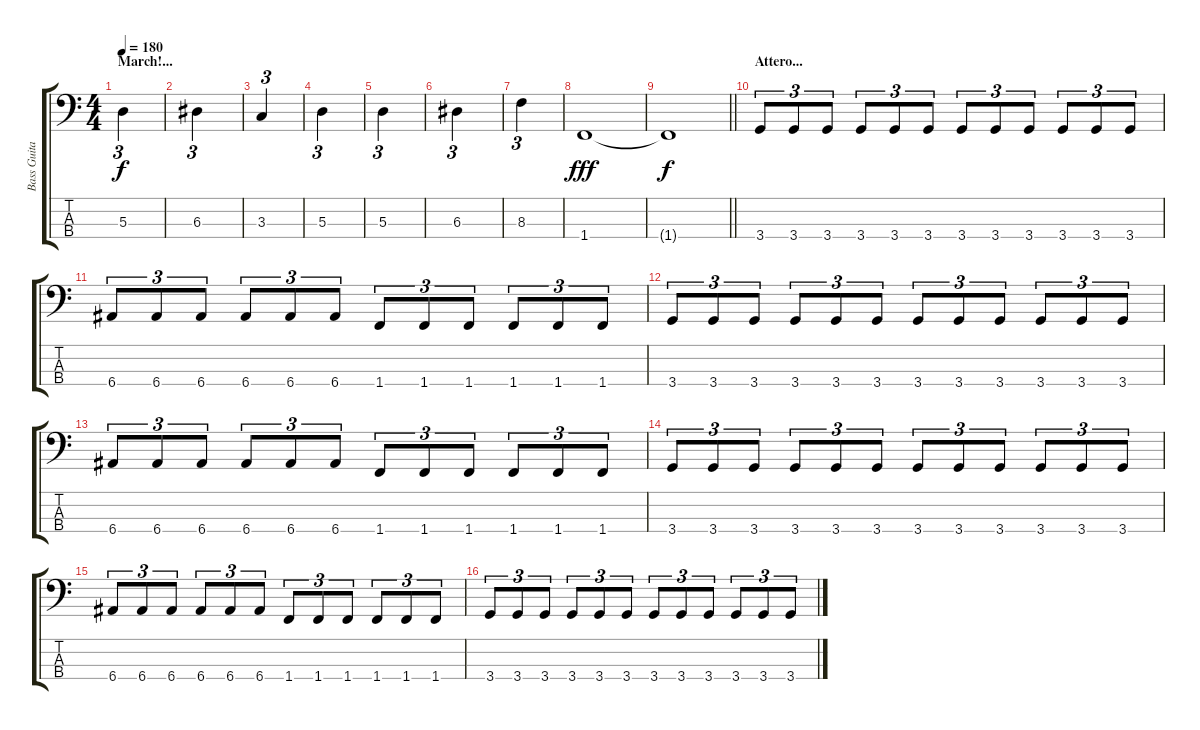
\track ("Bass Guitar" "Bass Guita") {instrument electricbassfinger}
\staff {score tabs}
\tuning (G2 D2 A1 E1) {hide}
\ts (4 4)
\section ("" "March!...")
\tempo 180
\clef f4
\ks c
5.3.4{tu (3 2) dy f} |
6.3.4{tu (3 2)} |
3.3.4{tu (3 2)} |
5.3.4{tu (3 2)} |
5.3.4{tu (3 2)} |
6.3.4{tu (3 2)} |
8.3.4{tu (3 2)} |
1.4.1{dy fff} |
\barLineRight lightlight
1.4{t}.1{dy f} |
\section ("" "Attero...")
3.4.8{tu (3 2)} 3.4.8{tu (3 2)} 3.4.8{tu (3 2)} 3.4.8{tu (3 2)} 3.4.8{tu (3 2)} 3.4.8{tu (3 2)} 3.4.8{tu (3 2)} 3.4.8{tu (3 2)} 3.4.8{tu (3 2)} 3.4.8{tu (3 2)} 3.4.8{tu (3 2)} 3.4.8{tu (3 2)} |
6.4.8{tu (3 2)} 6.4.8{tu (3 2)} 6.4.8{tu (3 2)} 6.4.8{tu (3 2)} 6.4.8{tu (3 2)} 6.4.8{tu (3 2)} 1.4.8{tu (3 2)} 1.4.8{tu (3 2)} 1.4.8{tu (3 2)} 1.4.8{tu (3 2)} 1.4.8{tu (3 2)} 1.4.8{tu (3 2)} |
3.4.8{tu (3 2)} 3.4.8{tu (3 2)} 3.4.8{tu (3 2)} 3.4.8{tu (3 2)} 3.4.8{tu (3 2)} 3.4.8{tu (3 2)} 3.4.8{tu (3 2)} 3.4.8{tu (3 2)} 3.4.8{tu (3 2)} 3.4.8{tu (3 2)} 3.4.8{tu (3 2)} 3.4.8{tu (3 2)} |
6.4.8{tu (3 2)} 6.4.8{tu (3 2)} 6.4.8{tu (3 2)} 6.4.8{tu (3 2)} 6.4.8{tu (3 2)} 6.4.8{tu (3 2)} 1.4.8{tu (3 2)} 1.4.8{tu (3 2)} 1.4.8{tu (3 2)} 1.4.8{tu (3 2)} 1.4.8{tu (3 2)} 1.4.8{tu (3 2)} |
3.4.8{tu (3 2)} 3.4.8{tu (3 2)} 3.4.8{tu (3 2)} 3.4.8{tu (3 2)} 3.4.8{tu (3 2)} 3.4.8{tu (3 2)} 3.4.8{tu (3 2)} 3.4.8{tu (3 2)} 3.4.8{tu (3 2)} 3.4.8{tu (3 2)} 3.4.8{tu (3 2)} 3.4.8{tu (3 2)} |
6.4.8{tu (3 2)} 6.4.8{tu (3 2)} 6.4.8{tu (3 2)} 6.4.8{tu (3 2)} 6.4.8{tu (3 2)} 6.4.8{tu (3 2)} 1.4.8{tu (3 2)} 1.4.8{tu (3 2)} 1.4.8{tu (3 2)} 1.4.8{tu (3 2)} 1.4.8{tu (3 2)} 1.4.8{tu (3 2)} |
3.4.8{tu (3 2)} 3.4.8{tu (3 2)} 3.4.8{tu (3 2)} 3.4.8{tu (3 2)} 3.4.8{tu (3 2)} 3.4.8{tu (3 2)} 3.4.8{tu (3 2)} 3.4.8{tu (3 2)} 3.4.8{tu (3 2)} 3.4.8{tu (3 2)} 3.4.8{tu (3 2)} 3.4.8{tu (3 2)}
